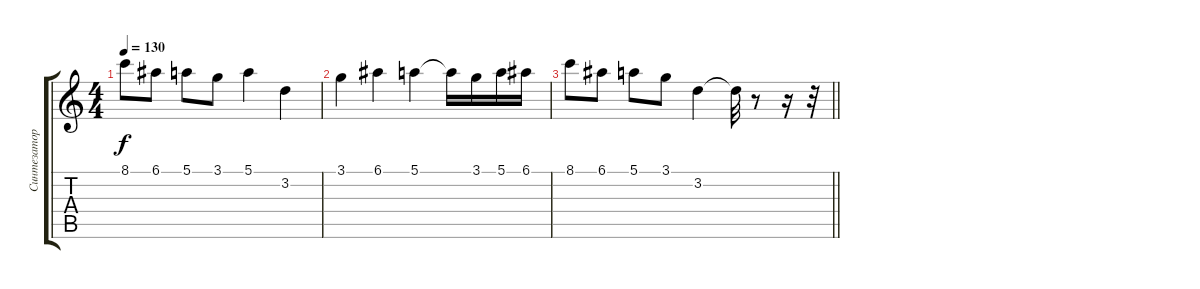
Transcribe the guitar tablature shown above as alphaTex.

\track ("Синтезатор" "Синтезатор") {instrument contrabass}
\staff {score tabs}
\tuning (E4 B3 G3 D3 A2 E2) {hide}
\ts (4 4)
\tempo 130
\clef g2
\ks c
8.1.8{dy f} 6.1.8 5.1.8 3.1.8 5.1.4 3.2.4 |
3.1.4 6.1.4 5.1.4 5.1{t}.16 3.1.16 5.1.16 6.1.16 |
\barLineRight lightlight
8.1.8 6.1.8 5.1.8 3.1.8 3.2.4 3.2{t}.32 r.8 r.16 r.32
